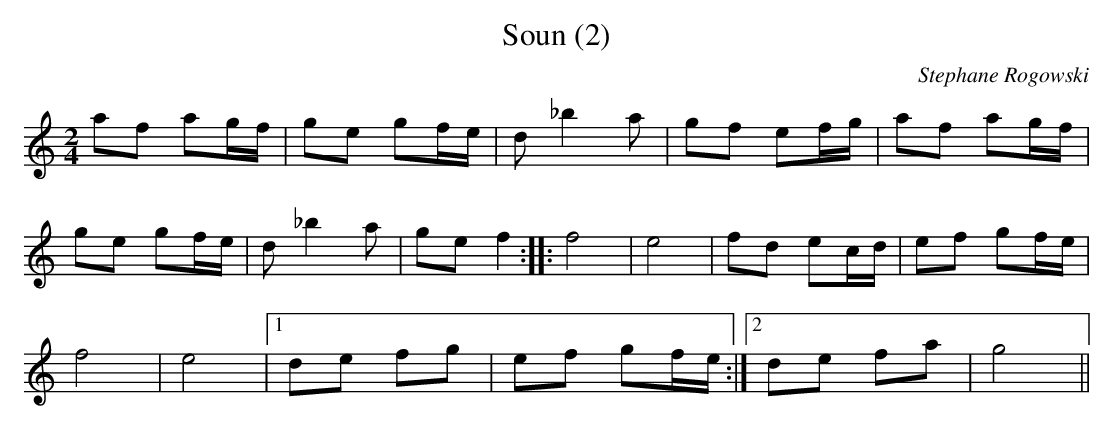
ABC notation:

X:1
T:Soun (2)
C:Stephane Rogowski
L:1/8
M:2/4
K:C major
af ag/f/ | ge gf/e/ | d_b2a | gf ef/g/ | af ag/f/ |
ge gf/e/ | d_b2a | ge f2 :: f4 | e4 | fd ec/d/ | ef gf/e/ |
f4 | e4 |1 de fg | ef gf/e/ :|2 de fa | g4 ||
